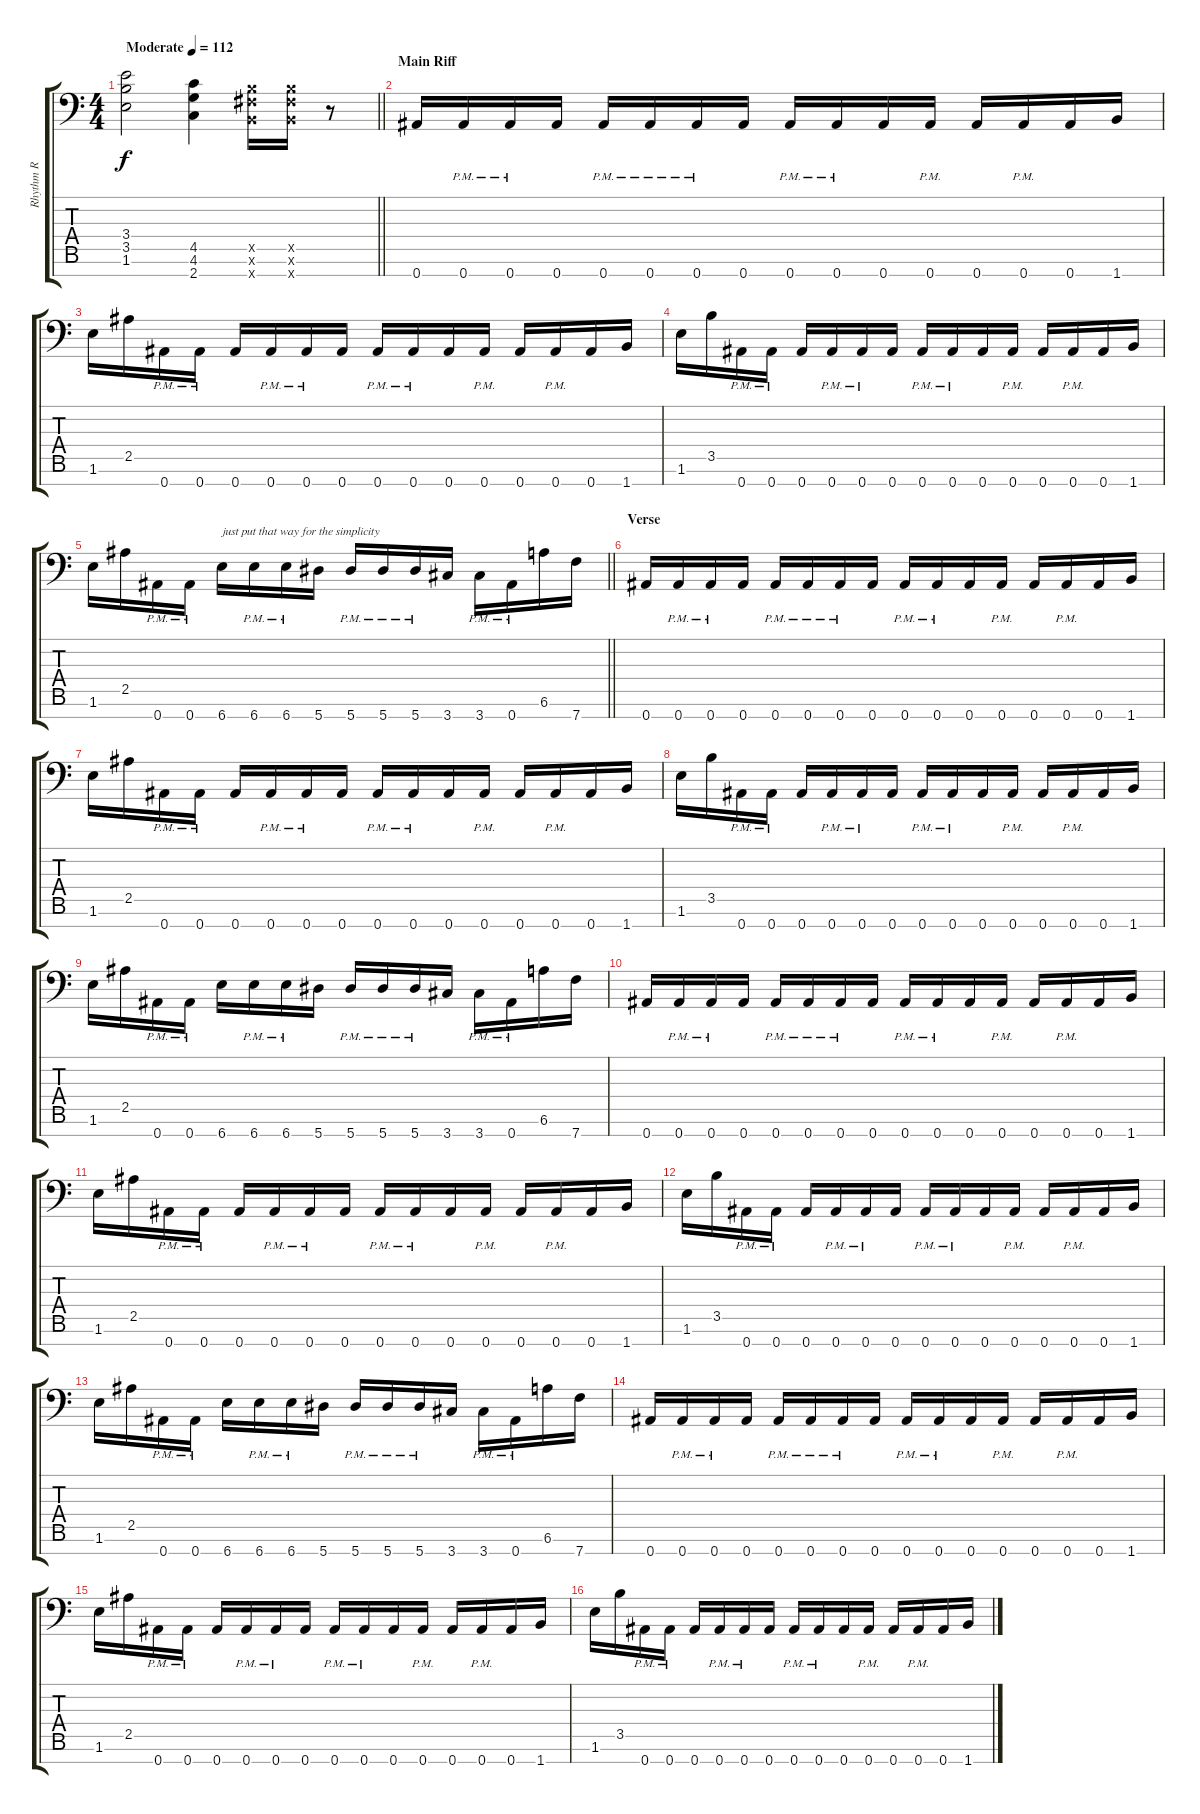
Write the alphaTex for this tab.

\track ("Rhythm R" "Rhythm R") {instrument distortionguitar}
\staff {score tabs}
\tuning (Eb4 Bb3 Gb3 Db3 Ab2 Eb2 Bb1) {hide}
\ts (4 4)
\tempo (112 "Moderate")
\clef f4
\barLineRight lightlight
\ks c
(3.4 3.5 1.6).2{dy f instrument distortionguitar} (4.5 4.6 2.7).4 (3.5{x} 3.6{x} 1.7{x}).16 (3.5{x} 3.6{x} 1.7{x}).16 r.8 |
\section ("" "Main Riff")
0.7.16 0.7{pm}.16 0.7{pm}.16 0.7.16 0.7{pm}.16 0.7{pm}.16 0.7{pm}.16 0.7.16 0.7{pm}.16 0.7{pm}.16 0.7.16 0.7{pm}.16 0.7.16 0.7{pm}.16 0.7.16 1.7.16 |
1.6.16 2.5.16 0.7{pm}.16 0.7{pm}.16 0.7.16 0.7{pm}.16 0.7{pm}.16 0.7.16 0.7{pm}.16 0.7{pm}.16 0.7.16 0.7{pm}.16 0.7.16 0.7{pm}.16 0.7.16 1.7.16 |
1.6.16 3.5.16 0.7{pm}.16 0.7{pm}.16 0.7.16 0.7{pm}.16 0.7{pm}.16 0.7.16 0.7{pm}.16 0.7{pm}.16 0.7.16 0.7{pm}.16 0.7.16 0.7{pm}.16 0.7.16 1.7.16 |
\barLineRight lightlight
1.6.16 2.5.16 0.7{pm}.16 0.7{pm}.16 6.7.16{txt "just put that way for the simplicity"} 6.7{pm}.16 6.7{pm}.16 5.7.16 5.7{pm}.16 5.7{pm}.16 5.7{pm}.16 3.7.16 3.7{pm}.16 0.7{pm}.16 6.6.16 7.7.16 |
\section ("" "Verse")
0.7.16 0.7{pm}.16 0.7{pm}.16 0.7.16 0.7{pm}.16 0.7{pm}.16 0.7{pm}.16 0.7.16 0.7{pm}.16 0.7{pm}.16 0.7.16 0.7{pm}.16 0.7.16 0.7{pm}.16 0.7.16 1.7.16 |
1.6.16 2.5.16 0.7{pm}.16 0.7{pm}.16 0.7.16 0.7{pm}.16 0.7{pm}.16 0.7.16 0.7{pm}.16 0.7{pm}.16 0.7.16 0.7{pm}.16 0.7.16 0.7{pm}.16 0.7.16 1.7.16 |
1.6.16 3.5.16 0.7{pm}.16 0.7{pm}.16 0.7.16 0.7{pm}.16 0.7{pm}.16 0.7.16 0.7{pm}.16 0.7{pm}.16 0.7.16 0.7{pm}.16 0.7.16 0.7{pm}.16 0.7.16 1.7.16 |
1.6.16 2.5.16 0.7{pm}.16 0.7{pm}.16 6.7.16 6.7{pm}.16 6.7{pm}.16 5.7.16 5.7{pm}.16 5.7{pm}.16 5.7{pm}.16 3.7.16 3.7{pm}.16 0.7{pm}.16 6.6.16 7.7.16 |
0.7.16 0.7{pm}.16 0.7{pm}.16 0.7.16 0.7{pm}.16 0.7{pm}.16 0.7{pm}.16 0.7.16 0.7{pm}.16 0.7{pm}.16 0.7.16 0.7{pm}.16 0.7.16 0.7{pm}.16 0.7.16 1.7.16 |
1.6.16 2.5.16 0.7{pm}.16 0.7{pm}.16 0.7.16 0.7{pm}.16 0.7{pm}.16 0.7.16 0.7{pm}.16 0.7{pm}.16 0.7.16 0.7{pm}.16 0.7.16 0.7{pm}.16 0.7.16 1.7.16 |
1.6.16 3.5.16 0.7{pm}.16 0.7{pm}.16 0.7.16 0.7{pm}.16 0.7{pm}.16 0.7.16 0.7{pm}.16 0.7{pm}.16 0.7.16 0.7{pm}.16 0.7.16 0.7{pm}.16 0.7.16 1.7.16 |
1.6.16 2.5.16 0.7{pm}.16 0.7{pm}.16 6.7.16 6.7{pm}.16 6.7{pm}.16 5.7.16 5.7{pm}.16 5.7{pm}.16 5.7{pm}.16 3.7.16 3.7{pm}.16 0.7{pm}.16 6.6.16 7.7.16 |
0.7.16 0.7{pm}.16 0.7{pm}.16 0.7.16 0.7{pm}.16 0.7{pm}.16 0.7{pm}.16 0.7.16 0.7{pm}.16 0.7{pm}.16 0.7.16 0.7{pm}.16 0.7.16 0.7{pm}.16 0.7.16 1.7.16 |
1.6.16 2.5.16 0.7{pm}.16 0.7{pm}.16 0.7.16 0.7{pm}.16 0.7{pm}.16 0.7.16 0.7{pm}.16 0.7{pm}.16 0.7.16 0.7{pm}.16 0.7.16 0.7{pm}.16 0.7.16 1.7.16 |
1.6.16 3.5.16 0.7{pm}.16 0.7{pm}.16 0.7.16 0.7{pm}.16 0.7{pm}.16 0.7.16 0.7{pm}.16 0.7{pm}.16 0.7.16 0.7{pm}.16 0.7.16 0.7{pm}.16 0.7.16 1.7.16
